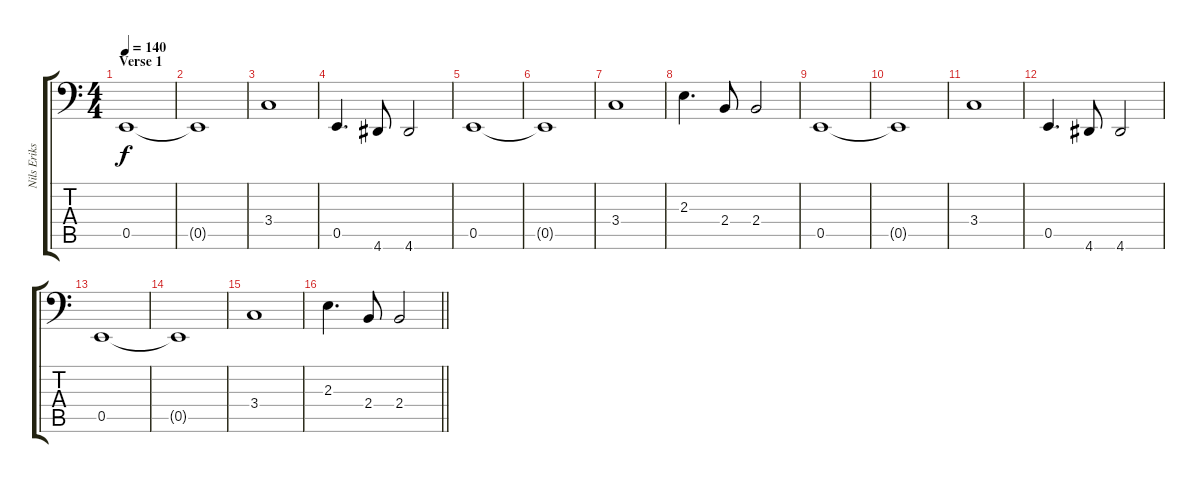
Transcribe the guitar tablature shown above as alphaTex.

\track ("Nils Eriksson" "Nils Eriks") {instrument electricbassfinger}
\staff {score tabs}
\tuning (C3 G2 D2 A1 E1 B0) {hide}
\ts (4 4)
\section ("" "Verse 1")
\tempo 140
\clef f4
\ks c
0.5.1{dy f} |
0.5{t}.1 |
3.4.1 |
0.5.4{d} 4.6.8 4.6.2 |
0.5.1 |
0.5{t}.1 |
3.4.1 |
2.3.4{d} 2.4.8 2.4.2 |
0.5.1 |
0.5{t}.1 |
3.4.1 |
0.5.4{d} 4.6.8 4.6.2 |
0.5.1 |
0.5{t}.1 |
3.4.1 |
\barLineRight lightlight
2.3.4{d} 2.4.8 2.4.2
